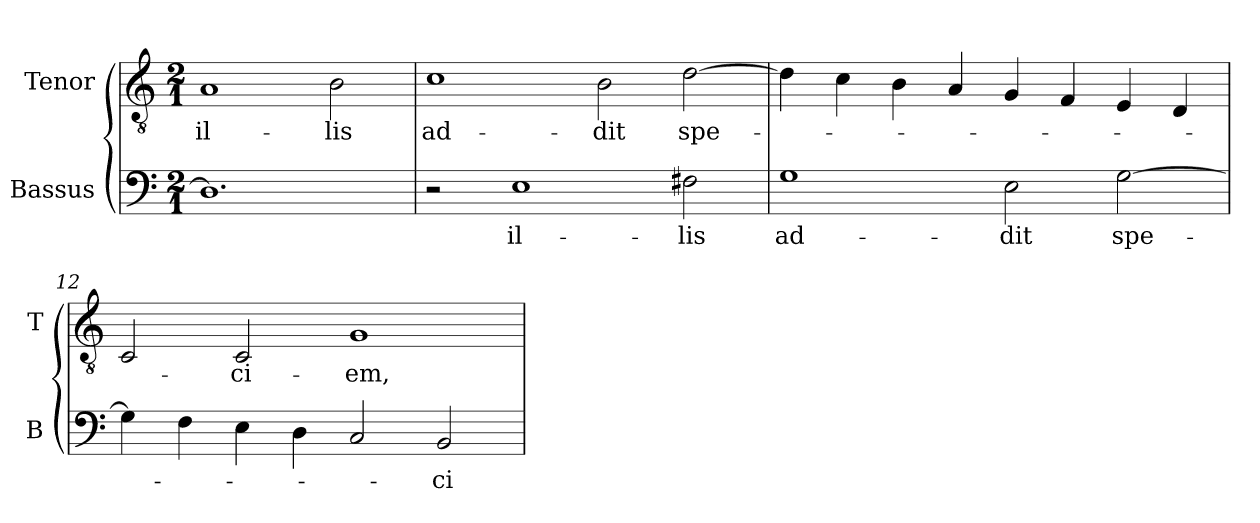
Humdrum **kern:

**kern	**text	**kern	**text
*part2	*part2	*part1	*part1
*staff2	*staff2	*staff1	*staff1
*I"Bassus	*	*I"Tenor	*
*I'B	*	*I'T	*
*clefF4	*	*clefGv2	*
*k[]	*	*k[]	*
*G:mix	*	*G:mix	*
*M2/1	*	*M2/1	*
=	=	=	=
1.D]	.	1A	il-
.	.	2B	-lis
=10	=10	=10	=10
2r	.	1c	ad-
1E	il-	.	.
.	.	2B	-dit
2F#X	-lis	[2d	spe-
=11	=11	=11	=11
1G	ad-	4d]	.
.	.	4c	.
.	.	4B	.
.	.	4A	.
2E	-dit	4G	.
.	.	4F	.
[2G	spe-	4E	.
.	.	4D	.
=12	=12	=12	=12
4G]	.	2C	.
4F	.	.	.
4E	.	2C	-ci-
4D	.	.	.
2C	.	1G	-em,
2BB	-ci-	.	.
=	=	=	=
*-	*-	*-	*-
